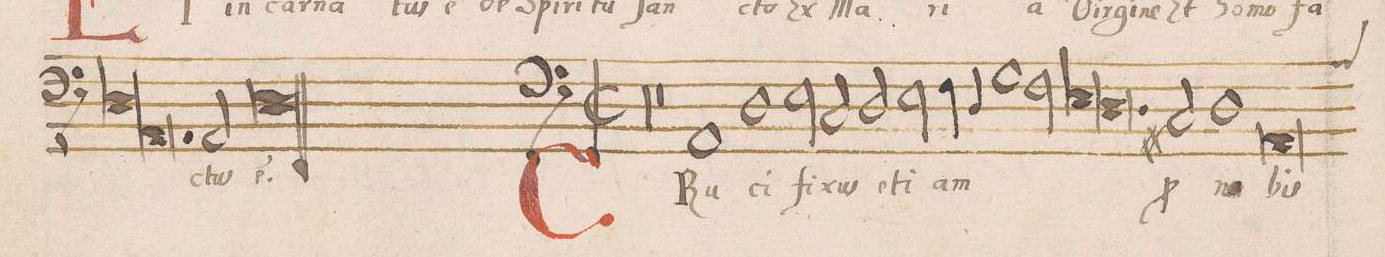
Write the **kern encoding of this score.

**kern	**text
*I"BASVS	*
*clefF4	*
*k[]	*
*met(C|)	*
*M2/1	*
*lig	*
1D\	.
1.AA/	.
*Xlig	*
=89-	=89-
2AA/	-ctu(s)
1D\l	e(ſt)
=90||-	=90||-
*M2/1	*
*met(C|)	*
00r	.
=91-	=91-
=92-	=92-
0r	.
=93-	=93-
1AA/	CRu-
1D\	-ci-
=94-	=94-
2E\	-fi-
2C/	-xus
2D/	e-
2E\	-ti-
=95-	=95-
4F\	-am
4D/	.
1G\	.
2F\	.
=96-	=96-
*lig	*
1E\	.
1.D\	.
*Xlig	*
=97-	=97-
2C#X/	&
1D\	no-
=98-	=98-
*custos:A	*
0AA/	-bis
=99-	=99-
*-	*-
